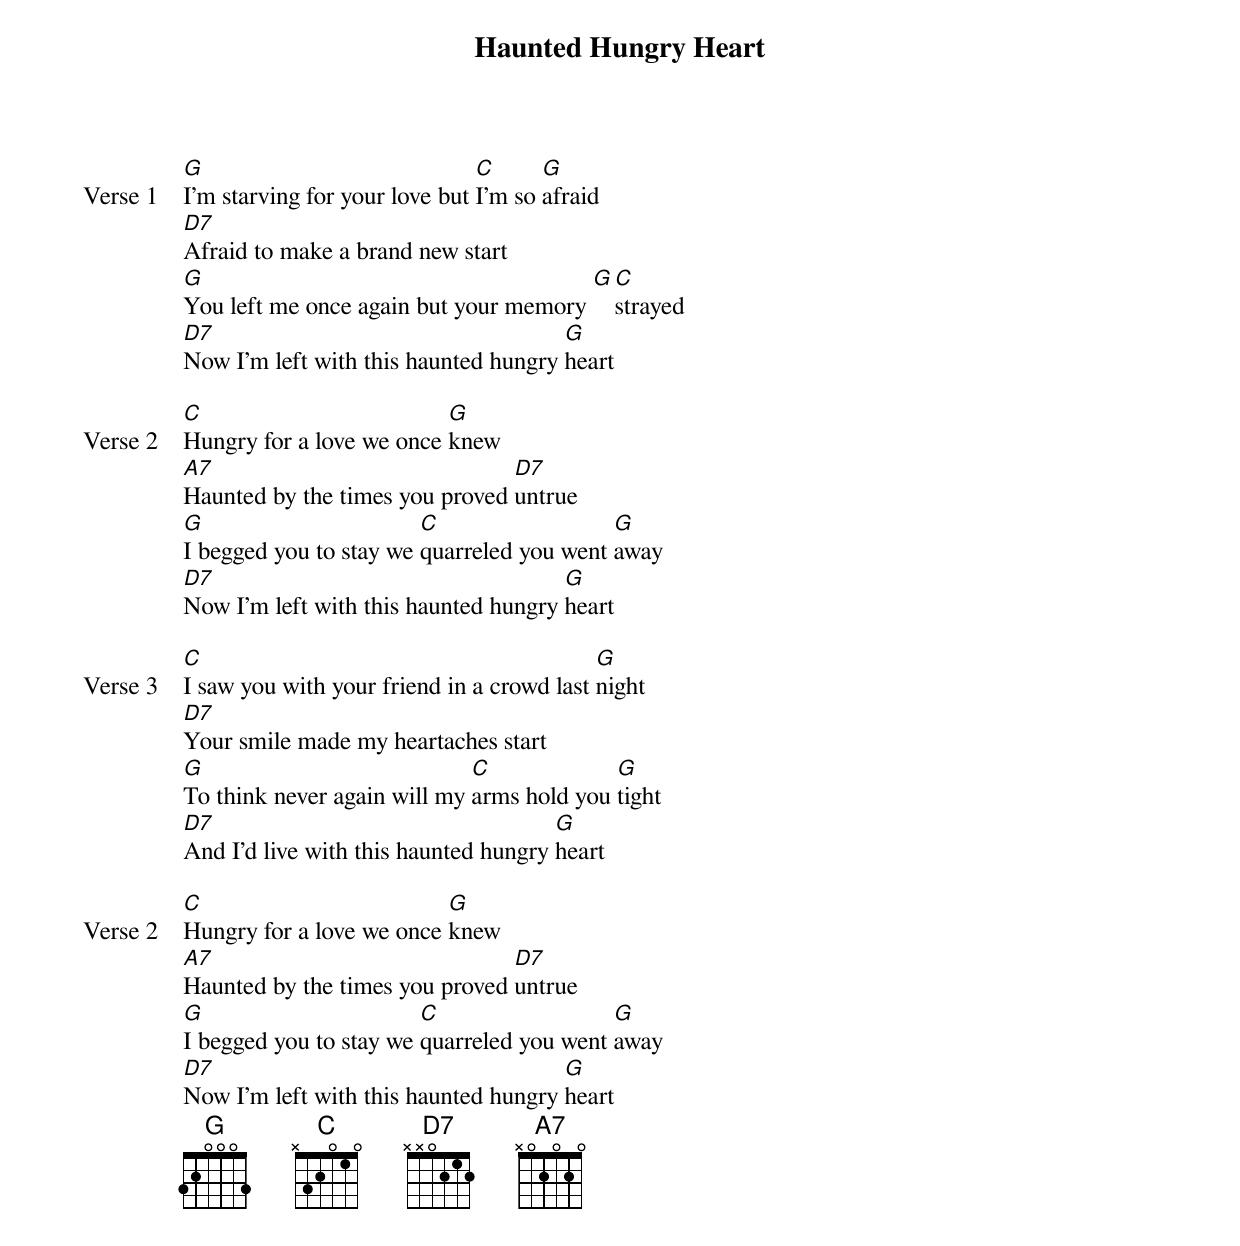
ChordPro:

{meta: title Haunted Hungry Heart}
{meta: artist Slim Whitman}
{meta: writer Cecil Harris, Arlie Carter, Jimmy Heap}

{start_of_verse: Verse 1}
[G]I'm starving for your love but [C]I'm so [G]afraid
[D7]Afraid to make a brand new start
[G]You left me once again but your memory [G][C]strayed
[D7]Now I'm left with this haunted hungry [G]heart
{end_of_verse}

{start_of_verse: Verse 2}
[C]Hungry for a love we once [G]knew
[A7]Haunted by the times you proved [D7]untrue
[G]I begged you to stay we [C]quarreled you went [G]away
[D7]Now I'm left with this haunted hungry [G]heart
{end_of_verse}

{start_of_verse: Verse 3}
[C]I saw you with your friend in a crowd last [G]night
[D7]Your smile made my heartaches start
[G]To think never again will my [C]arms hold you [G]tight
[D7]And I'd live with this haunted hungry [G]heart
{end_of_verse}

{start_of_verse: Verse 2}
[C]Hungry for a love we once [G]knew
[A7]Haunted by the times you proved [D7]untrue
[G]I begged you to stay we [C]quarreled you went [G]away
[D7]Now I'm left with this haunted hungry [G]heart
{end_of_verse}
